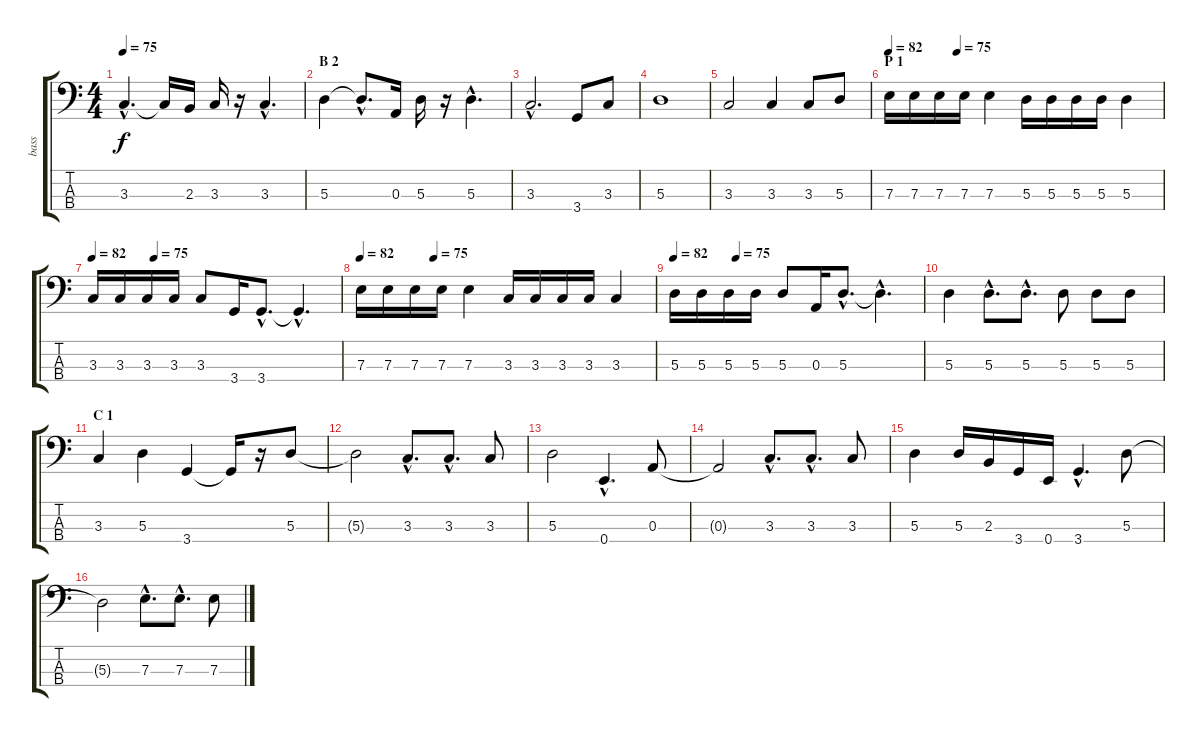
\track ("bass" "bass") {instrument electricbassfinger}
\staff {score tabs}
\tuning (G2 D2 A1 E1) {hide}
\ts (4 4)
\tempo 75
\clef f4
\ks c
3.3{hac}.4{d dy f} 3.3{t}.16 2.3.16 3.3.16 r.16 3.3{hac}.4{d} |
\section ("" "B 2")
5.3.4 5.3{hac t}.8{d} 0.3.16 5.3.16 r.16 5.3{hac}.4{d} |
3.3{hac}.2{d} 3.4.8 3.3.8 |
5.3.1 |
3.3.2 3.3.4 3.3.8 5.3.8 |
\section ("" "P 1")
\tempo 82
\tempo (75 0.25)
7.3.16 7.3.16 7.3.16 7.3.16 7.3.4 5.3.16 5.3.16 5.3.16 5.3.16 5.3.4 |
\tempo 82
\tempo (75 0.25)
3.3.16 3.3.16 3.3.16 3.3.16 3.3.8 3.4.16 3.4{hac}.8{d} 3.4{hac t}.4{d} |
\tempo 82
\tempo (75 0.25)
7.3.16 7.3.16 7.3.16 7.3.16 7.3.4 3.3.16 3.3.16 3.3.16 3.3.16 3.3.4 |
\tempo 82
\tempo (75 0.25)
5.3.16 5.3.16 5.3.16 5.3.16 5.3.8 0.3.16 5.3{hac}.8{d} 5.3{hac t}.4{d} |
5.3.4 5.3{hac}.8{d} 5.3{hac}.8{d} 5.3.8 5.3.8 5.3.8 |
\section ("" "C 1")
3.3.4 5.3.4 3.4.4 3.4{t}.16 r.16 5.3.8 |
5.3{t}.2 3.3{hac}.8{d} 3.3{hac}.8{d} 3.3.8 |
5.3.2 0.4{hac}.4{d} 0.3.8 |
0.3{t}.2 3.3{hac}.8{d} 3.3{hac}.8{d} 3.3.8 |
5.3.4 5.3.16 2.3.16 3.4.16 0.4.16 3.4{hac}.4{d} 5.3.8 |
5.3{t}.2 7.3{hac}.8{d} 7.3{hac}.8{d} 7.3.8
